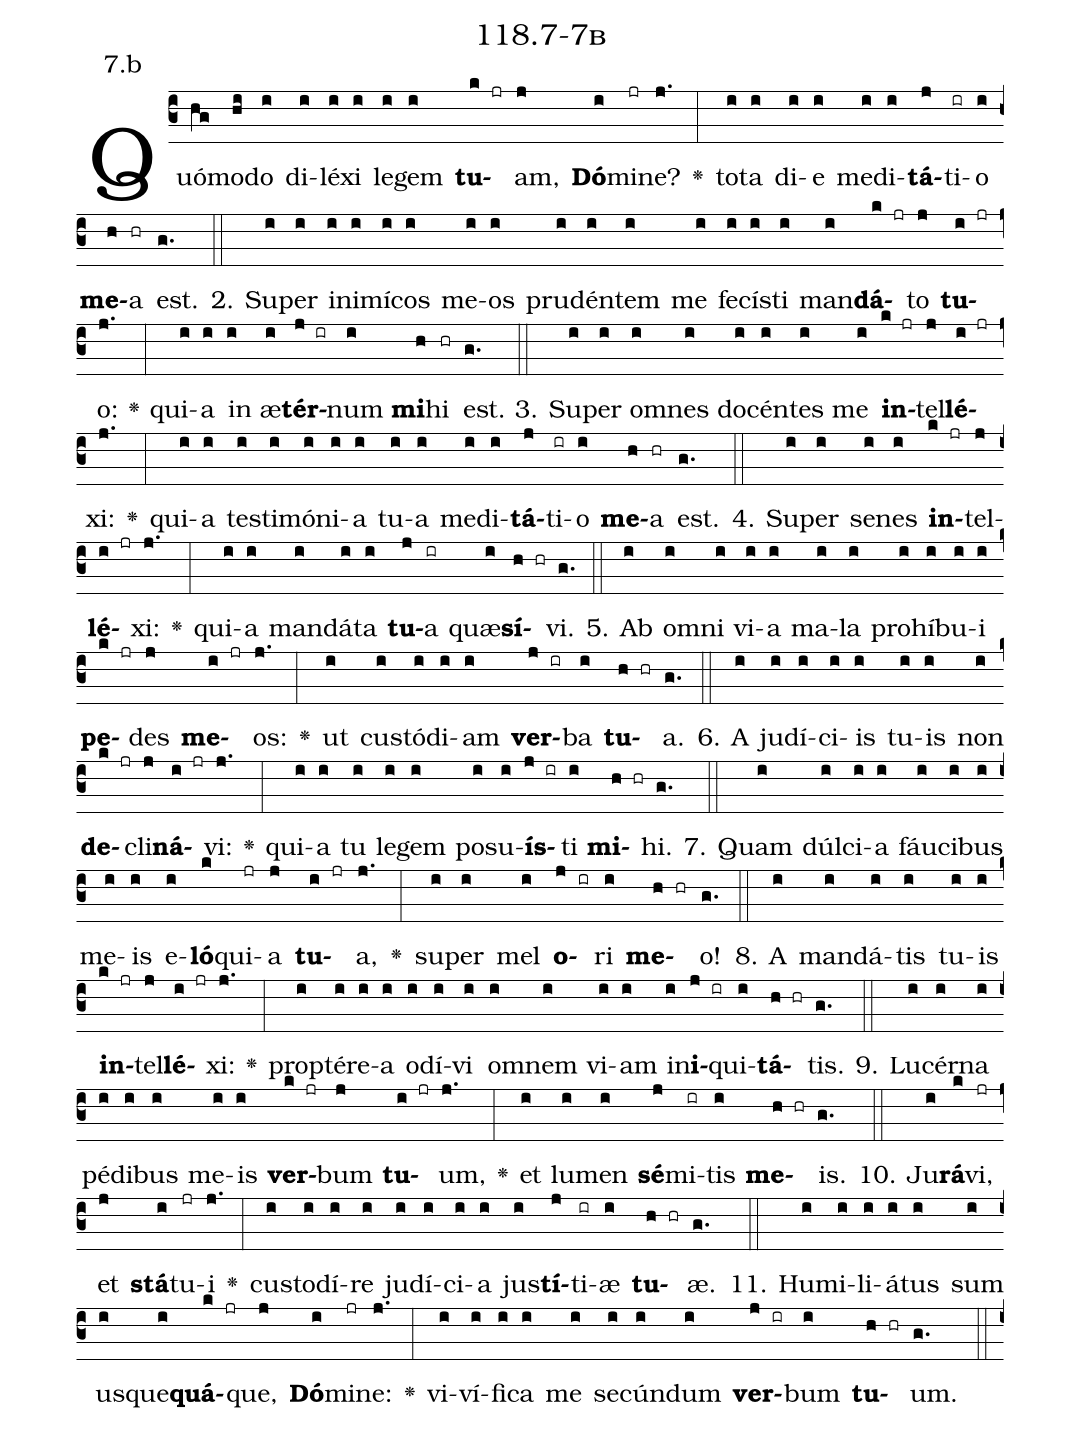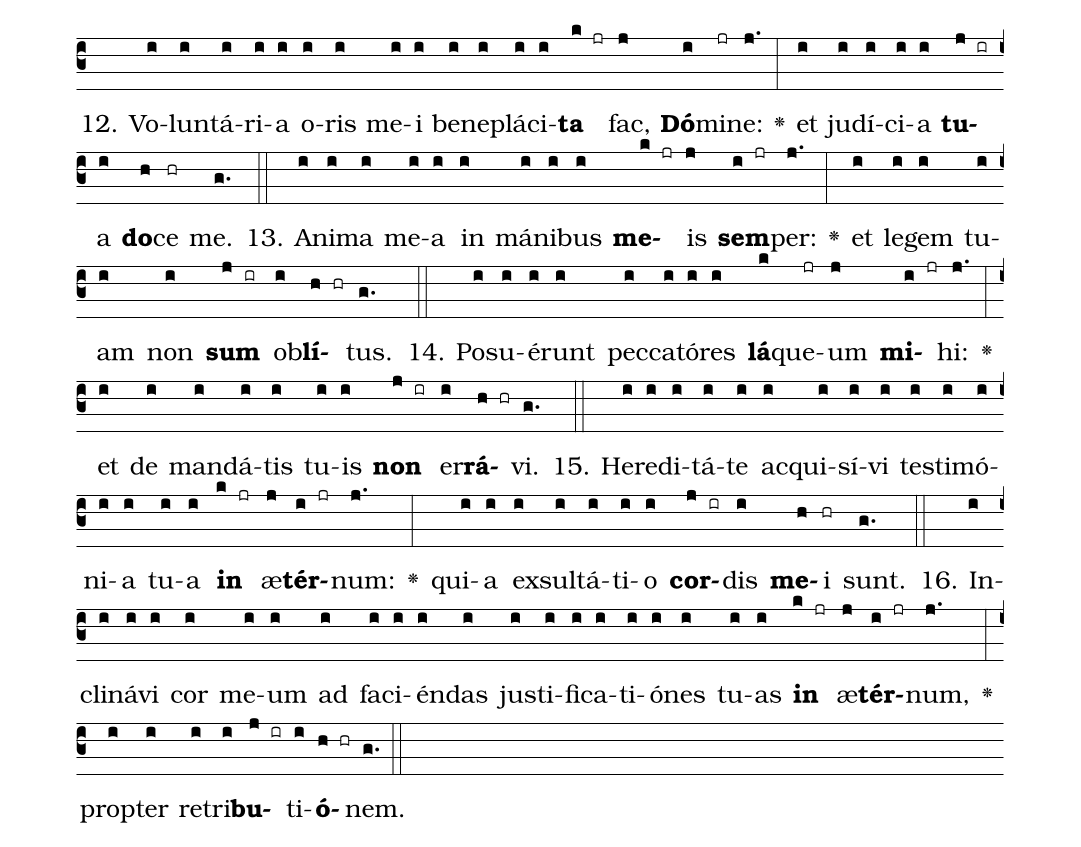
name: 118.7-7b;
annotation: 7.b;
%%
(c3)Quó(hg)mo(hi)do(i) di(i)lé(i)xi(i) le(i)gem(i) <b>tu</b>(k jr)am,(j) <b>Dó</b>(i)mi(jr)ne?(j.) <v>\greheightstar</v>(:) to(i)ta(i) di(i)e(i) me(i)di(i)<b>tá</b>(j)ti(ir)o(i) <b>me</b>(h)a(hr) est.(g.) (::)
2. Su(i)per(i) in(i)i(i)mí(i)cos(i) me(i)os(i) pru(i)dén(i)tem(i) me(i) fe(i)cís(i)ti(i) man(i)<b>dá</b>(k jr)to(j) <b>tu</b>(i jr)o:(j.) <v>\greheightstar</v>(:) qui(i)a(i) in(i) æ(i)<b>tér</b>(j ir)num(i) <b>mi</b>(h)hi(hr) est.(g.) (::)
3. Su(i)per(i) om(i)nes(i) do(i)cén(i)tes(i) me(i) <b>in</b>(k jr)tel(j)<b>lé</b>(i jr)xi:(j.) <v>\greheightstar</v>(:) qui(i)a(i) tes(i)ti(i)mó(i)ni(i)a(i) tu(i)a(i) me(i)di(i)<b>tá</b>(j)ti(ir)o(i) <b>me</b>(h)a(hr) est.(g.) (::)
4. Su(i)per(i) se(i)nes(i) <b>in</b>(k jr)tel(j)<b>lé</b>(i jr)xi:(j.) <v>\greheightstar</v>(:) qui(i)a(i) man(i)dá(i)ta(i) <b>tu</b>(j)a(ir) quæ(i)<b>sí</b>(h hr)vi.(g.) (::)
5. Ab(i) om(i)ni(i) vi(i)a(i) ma(i)la(i) pro(i)hí(i)bu(i)i(i) <b>pe</b>(k jr)des(j) <b>me</b>(i jr)os:(j.) <v>\greheightstar</v>(:) ut(i) cus(i)tó(i)di(i)am(i) <b>ver</b>(j ir)ba(i) <b>tu</b>(h hr)a.(g.) (::)
6. A(i) ju(i)dí(i)ci(i)is(i) tu(i)is(i) non(i) <b>de</b>(k jr)cli(j)<b>ná</b>(i jr)vi:(j.) <v>\greheightstar</v>(:) qui(i)a(i) tu(i) le(i)gem(i) po(i)su(i)<b>ís</b>(j ir)ti(i) <b>mi</b>(h hr)hi.(g.) (::)
7. Quam(i) dúl(i)ci(i)a(i) fáu(i)ci(i)bus(i) me(i)is(i) e(i)<b>ló</b>(k)qui(jr)a(j) <b>tu</b>(i jr)a,(j.) <v>\greheightstar</v>(:) su(i)per(i) mel(i) <b>o</b>(j ir)ri(i) <b>me</b>(h hr)o!(g.) (::)
8. A(i) man(i)dá(i)tis(i) tu(i)is(i) <b>in</b>(k jr)tel(j)<b>lé</b>(i jr)xi:(j.) <v>\greheightstar</v>(:) prop(i)tér(i)e(i)a(i) o(i)dí(i)vi(i) om(i)nem(i) vi(i)am(i) in(i)<b>i</b>(j ir)qui(i)<b>tá</b>(h hr)tis.(g.) (::)
9. Lu(i)cér(i)na(i) pé(i)di(i)bus(i) me(i)is(i) <b>ver</b>(k jr)bum(j) <b>tu</b>(i jr)um,(j.) <v>\greheightstar</v>(:) et(i) lu(i)men(i) <b>sé</b>(j)mi(ir)tis(i) <b>me</b>(h hr)is.(g.) (::)
10. Ju(i)<b>rá</b>(k)vi,(jr) et(j) <b>stá</b>(i)tu(jr)i(j.) <v>\greheightstar</v>(:) cus(i)to(i)dí(i)re(i) ju(i)dí(i)ci(i)a(i) jus(i)<b>tí</b>(j)ti(ir)æ(i) <b>tu</b>(h hr)æ.(g.) (::)
11. Hu(i)mi(i)li(i)á(i)tus(i) sum(i) us(i)que(i)<b>quá</b>(k jr)que,(j) <b>Dó</b>(i)mi(jr)ne:(j.) <v>\greheightstar</v>(:) vi(i)ví(i)fi(i)ca(i) me(i) se(i)cún(i)dum(i) <b>ver</b>(j ir)bum(i) <b>tu</b>(h hr)um.(g.) (::)
12. Vo(i)lun(i)tá(i)ri(i)a(i) o(i)ris(i) me(i)i(i) be(i)ne(i)plá(i)ci(i)<b>ta</b>(k jr) fac,(j) <b>Dó</b>(i)mi(jr)ne:(j.) <v>\greheightstar</v>(:) et(i) ju(i)dí(i)ci(i)a(i) <b>tu</b>(j ir)a(i) <b>do</b>(h)ce(hr) me.(g.) (::)
13. A(i)ni(i)ma(i) me(i)a(i) in(i) má(i)ni(i)bus(i) <b>me</b>(k jr)is(j) <b>sem</b>(i jr)per:(j.) <v>\greheightstar</v>(:) et(i) le(i)gem(i) tu(i)am(i) non(i) <b>sum</b>(j ir) ob(i)<b>lí</b>(h hr)tus.(g.) (::)
14. Po(i)su(i)é(i)runt(i) pec(i)ca(i)tó(i)res(i) <b>lá</b>(k)que(jr)um(j) <b>mi</b>(i jr)hi:(j.) <v>\greheightstar</v>(:) et(i) de(i) man(i)dá(i)tis(i) tu(i)is(i) <b>non</b>(j ir) er(i)<b>rá</b>(h hr)vi.(g.) (::)
15. He(i)re(i)di(i)tá(i)te(i) ac(i)qui(i)sí(i)vi(i) tes(i)ti(i)mó(i)ni(i)a(i) tu(i)a(i) <b>in</b>(k jr) æ(j)<b>tér</b>(i jr)num:(j.) <v>\greheightstar</v>(:) qui(i)a(i) ex(i)sul(i)tá(i)ti(i)o(i) <b>cor</b>(j ir)dis(i) <b>me</b>(h)i(hr) sunt.(g.) (::)
16. In(i)cli(i)ná(i)vi(i) cor(i) me(i)um(i) ad(i) fa(i)ci(i)én(i)das(i) jus(i)ti(i)fi(i)ca(i)ti(i)ó(i)nes(i) tu(i)as(i) <b>in</b>(k jr) æ(j)<b>tér</b>(i jr)num,(j.) <v>\greheightstar</v>(:) prop(i)ter(i) re(i)tri(i)<b>bu</b>(j ir)ti(i)<b>ó</b>(h hr)nem.(g.) (::)
